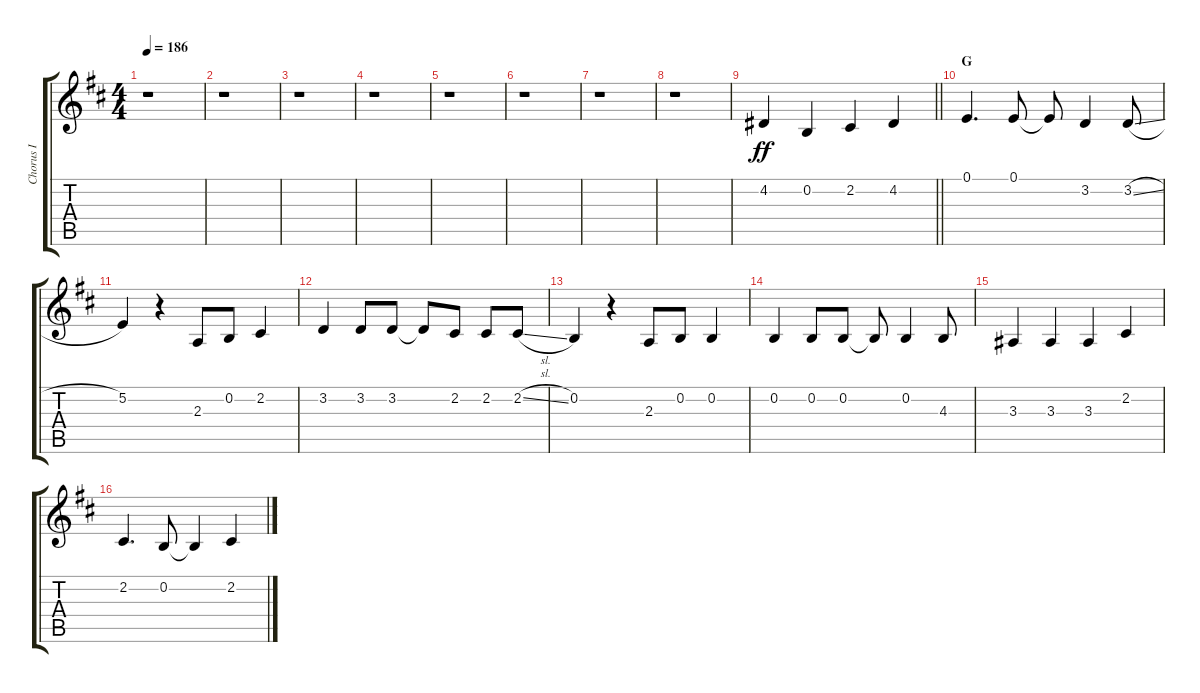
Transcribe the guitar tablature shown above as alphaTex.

\track ("Chorus I" "Chorus I") {instrument voiceoohs}
\staff {score tabs}
\tuning (E4 B3 G3 D3 A2 E2) {hide}
\ts (4 4)
\tempo 186
\clef g2
\ks d
r.1{dy ff} |
r.1 |
r.1 |
r.1 |
r.1 |
r.1 |
r.1 |
r.1 |
\barLineRight lightlight
4.2.4 0.2.4 2.2.4 4.2.4 |
\section ("" "G")
0.1.4{d} 0.1.8 0.1{t}.8 3.2.4 3.2{sl}.8 |
5.2.4 r.4 2.3.8 0.2.8 2.2.4 |
3.2.4 3.2.8 3.2.8 3.2{t}.8 2.2.8 2.2.8 2.2{sl}.8 |
0.2.4 r.4 2.3.8 0.2.8 0.2.4 |
0.2.4 0.2.8 0.2.8 0.2{t}.8 0.2.4 4.3.8 |
3.3.4 3.3.4 3.3.4 2.2.4 |
2.2.4{d} 0.2.8 0.2{t}.4 2.2.4
